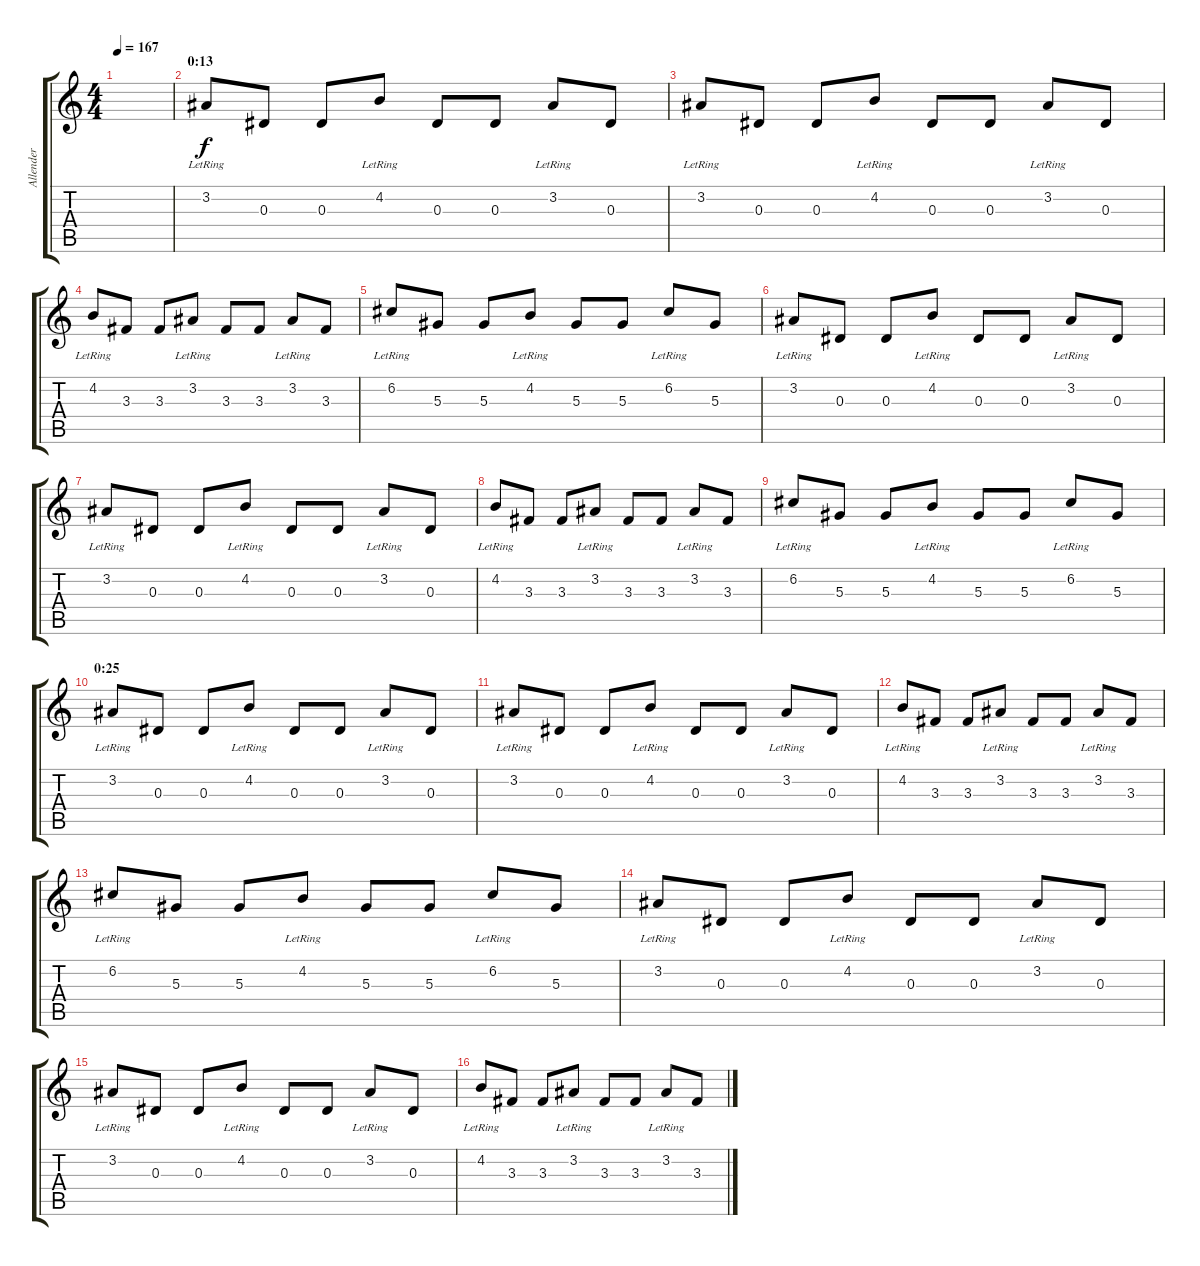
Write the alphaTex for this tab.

\track ("Allender" "Allender") {instrument distortionguitar}
\staff {score tabs}
\tuning (C4 G3 Eb3 Bb2 F2 C2) {hide}
\ts (4 4)
\tempo 167
\clef g2
\ks c
|
\section ("" "0:13")
3.2{lr}.8 0.3.8 0.3.8 4.2{lr}.8 0.3.8 0.3.8 3.2{lr}.8 0.3.8 |
3.2{lr}.8 0.3.8 0.3.8 4.2{lr}.8 0.3.8 0.3.8 3.2{lr}.8 0.3.8 |
4.2{lr}.8 3.3.8 3.3.8 3.2{lr}.8 3.3.8 3.3.8 3.2{lr}.8 3.3.8 |
6.2{lr}.8 5.3.8 5.3.8 4.2{lr}.8 5.3.8 5.3.8 6.2{lr}.8 5.3.8 |
3.2{lr}.8 0.3.8 0.3.8 4.2{lr}.8 0.3.8 0.3.8 3.2{lr}.8 0.3.8 |
3.2{lr}.8 0.3.8 0.3.8 4.2{lr}.8 0.3.8 0.3.8 3.2{lr}.8 0.3.8 |
4.2{lr}.8 3.3.8 3.3.8 3.2{lr}.8 3.3.8 3.3.8 3.2{lr}.8 3.3.8 |
6.2{lr}.8 5.3.8 5.3.8 4.2{lr}.8 5.3.8 5.3.8 6.2{lr}.8 5.3.8 |
\section ("" "0:25")
3.2{lr}.8 0.3.8 0.3.8 4.2{lr}.8 0.3.8 0.3.8 3.2{lr}.8 0.3.8 |
3.2{lr}.8 0.3.8 0.3.8 4.2{lr}.8 0.3.8 0.3.8 3.2{lr}.8 0.3.8 |
4.2{lr}.8 3.3.8 3.3.8 3.2{lr}.8 3.3.8 3.3.8 3.2{lr}.8 3.3.8 |
6.2{lr}.8 5.3.8 5.3.8 4.2{lr}.8 5.3.8 5.3.8 6.2{lr}.8 5.3.8 |
3.2{lr}.8 0.3.8 0.3.8 4.2{lr}.8 0.3.8 0.3.8 3.2{lr}.8 0.3.8 |
3.2{lr}.8 0.3.8 0.3.8 4.2{lr}.8 0.3.8 0.3.8 3.2{lr}.8 0.3.8 |
4.2{lr}.8 3.3.8 3.3.8 3.2{lr}.8 3.3.8 3.3.8 3.2{lr}.8 3.3.8
